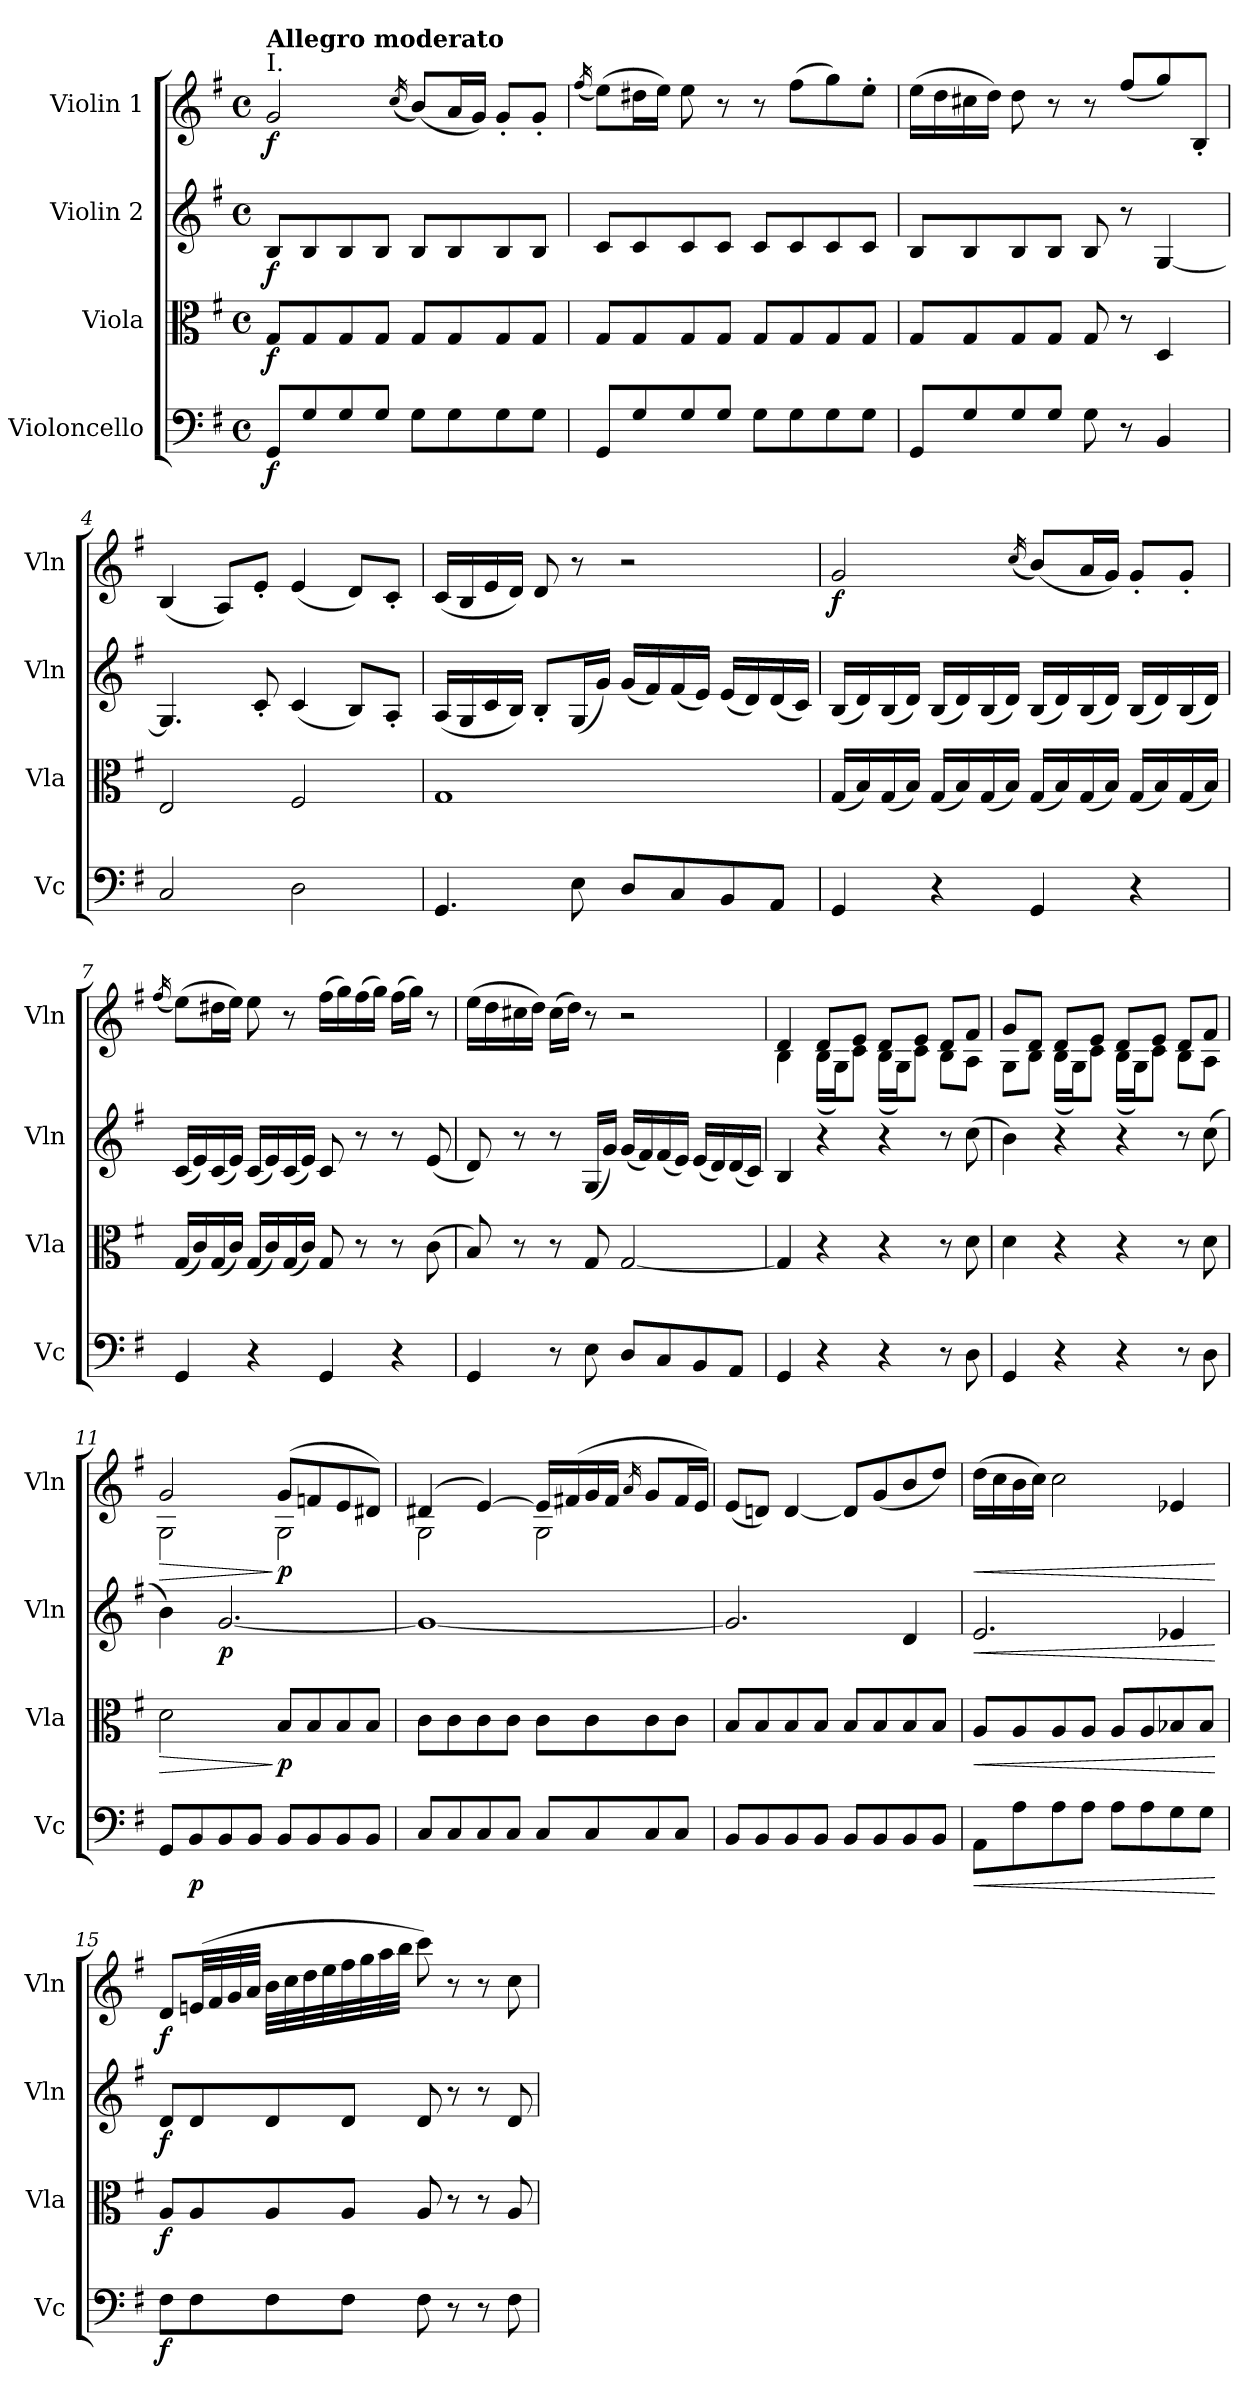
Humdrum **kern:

**kern	**dynam	**kern	**dynam	**kern	**dynam	**kern	**dynam
*part4	*part4	*part3	*part3	*part2	*part2	*part1	*part1
*staff4	*staff4	*staff3	*staff3	*staff2	*staff2	*staff1	*staff1
*I"Violoncello	*	*I"Viola	*	*I"Violin 2	*	*I"Violin 1	*
*I'Vc	*	*I'Vla	*	*I'Vln	*	*I'Vln	*
*clefF4	*	*clefC3	*	*clefG2	*	*clefG2	*
*k[f#]	*	*k[f#]	*	*k[f#]	*	*k[f#]	*
*M4/4	*	*M4/4	*	*M4/4	*	*M4/4	*
*met(c)	*	*met(c)	*	*met(c)	*	*met(c)	*
=1	=1	=1	=1	=1	=1	=1	=1
!	!	!	!	!	!	!LO:TX:a:t=I.	!
!	!	!	!	!	!	!LO:TX:a:B:t=Allegro moderato	!
!	!LO:DY:b	!	!LO:DY:b	!	!LO:DY:b	!	!LO:DY:b
8GG/L	f	8G/L	f	8B/L	f	2g/	f
8G/	.	8G/	.	8B/	.	.	.
8G/	.	8G/	.	8B/	.	.	.
8G/J	.	8G/J	.	8B/J	.	.	.
.	.	.	.	.	.	(16qcc/	.
8G\L	.	8G/L	.	8B/L	.	(8b/L)	.
8G\	.	8G/	.	8B/	.	16a/L	.
.	.	.	.	.	.	16g/JJ)	.
8G\	.	8G/	.	8B/	.	8g'/L	.
8G\J	.	8G/J	.	8B/J	.	8g'/J	.
=2	=2	=2	=2	=2	=2	=2	=2
.	.	.	.	.	.	(16qff#/	.
8GG/L	.	8G/L	.	8c/L	.	(8ee\L)	.
8G/	.	8G/	.	8c/	.	16dd#X\L	.
.	.	.	.	.	.	16ee\JJ)	.
8G/	.	8G/	.	8c/	.	8ee\	.
8G/J	.	8G/J	.	8c/J	.	8r	.
8G\L	.	8G/L	.	8c/L	.	8r	.
8G\	.	8G/	.	8c/	.	(8ff#\L	.
8G\	.	8G/	.	8c/	.	8gg\)	.
8G\J	.	8G/J	.	8c/J	.	8ee'\J	.
=3	=3	=3	=3	=3	=3	=3	=3
8GG/L	.	8G/L	.	8B/L	.	(16ee\LL	.
.	.	.	.	.	.	16dd\	.
8G/	.	8G/	.	8B/	.	16cc#X\	.
.	.	.	.	.	.	16dd\JJ)	.
8G/	.	8G/	.	8B/	.	8dd\	.
8G/J	.	8G/J	.	8B/J	.	8r	.
8G\	.	8G/	.	8B/	.	8r	.
8r	.	8r	.	8r	.	(8ff#/L	.
4BB/	.	4D/	.	[4G/	.	8gg/)	.
.	.	.	.	.	.	8B'/J	.
=4	=4	=4	=4	=4	=4	=4	=4
2C/	.	2E/	.	4.G/]	.	(4B/	.
.	.	.	.	.	.	8A/L)	.
.	.	.	.	8c'/	.	8e'/J	.
2D\	.	2F#/	.	(4c/	.	(4e/	.
.	.	.	.	8B/L)	.	8d/L)	.
.	.	.	.	8A'/J	.	8c'/J	.
!!LO:LB:g=z
=5	=5	=5	=5	=5	=5	=5	=5
4.GG/	.	1G	.	(16A/LL	.	(16c/LL	.
.	.	.	.	16G/	.	16B/	.
.	.	.	.	16c/	.	16e/	.
.	.	.	.	16B/JJ)	.	16d/JJ)	.
.	.	.	.	8B'/L	.	8d/	.
8E\	.	.	.	(16G/L	.	8r	.
.	.	.	.	16g/JJ)	.	.	.
8D/L	.	.	.	(16g/LL	.	2r	.
.	.	.	.	16f#/)	.	.	.
8C/	.	.	.	(16f#/	.	.	.
.	.	.	.	16e/JJ)	.	.	.
8BB/	.	.	.	(16e/LL	.	.	.
.	.	.	.	16d/)	.	.	.
8AA/J	.	.	.	(16d/	.	.	.
.	.	.	.	16c/JJ)	.	.	.
=6	=6	=6	=6	=6	=6	=6	=6
!	!	!	!	!	!	!	!LO:DY:b
4GG/	.	(16G/LL	.	(16B/LL	.	2g/	f
.	.	16B/)	.	16d/)	.	.	.
.	.	(16G/	.	(16B/	.	.	.
.	.	16B/JJ)	.	16d/JJ)	.	.	.
4r	.	(16G/LL	.	(16B/LL	.	.	.
.	.	16B/)	.	16d/)	.	.	.
.	.	(16G/	.	(16B/	.	.	.
.	.	16B/JJ)	.	16d/JJ)	.	.	.
.	.	.	.	.	.	(16qcc/	.
4GG/	.	(16G/LL	.	(16B/LL	.	(8b/L)	.
.	.	16B/)	.	16d/)	.	.	.
.	.	(16G/	.	(16B/	.	16a/L	.
.	.	16B/JJ)	.	16d/JJ)	.	16g/JJ)	.
4r	.	(16G/LL	.	(16B/LL	.	8g'/L	.
.	.	16B/)	.	16d/)	.	.	.
.	.	(16G/	.	(16B/	.	8g'/J	.
.	.	16B/JJ)	.	16d/JJ)	.	.	.
!!LO:LB:g=z
=7	=7	=7	=7	=7	=7	=7	=7
.	.	.	.	.	.	(16qff#/	.
4GG/	.	(16G/LL	.	(16c/LL	.	(8ee\L)	.
.	.	16c/)	.	16e/)	.	.	.
.	.	(16G/	.	(16c/	.	16dd#X\L	.
.	.	16c/JJ)	.	16e/JJ)	.	16ee\JJ)	.
4r	.	(16G/LL	.	(16c/LL	.	8ee\	.
.	.	16c/)	.	16e/)	.	.	.
.	.	(16G/	.	(16c/	.	8r	.
.	.	16c/JJ)	.	16e/JJ)	.	.	.
4GG/	.	8G/	.	8c/	.	(16ff#\LL	.
.	.	.	.	.	.	16gg\)	.
.	.	8r	.	8r	.	(16ff#\	.
.	.	.	.	.	.	16gg\JJ)	.
4r	.	8r	.	8r	.	(16ff#\LL	.
.	.	.	.	.	.	16gg\JJ)	.
.	.	(8c\	.	(8e/	.	8r	.
!!LO:LB:g=z
=8	=8	=8	=8	=8	=8	=8	=8
4GG/	.	8B/)	.	8d/)	.	(16ee\LL	.
.	.	.	.	.	.	16dd\	.
.	.	8r	.	8r	.	16cc#X\	.
.	.	.	.	.	.	16dd\JJ)	.
8r	.	8r	.	8r	.	(16cc#\LL	.
.	.	.	.	.	.	16dd\JJ)	.
8E\	.	8G/	.	(16G/LL	.	8r	.
.	.	.	.	16g/JJ)	.	.	.
8D/L	.	[2G/	.	(16g/LL	.	2r	.
.	.	.	.	16f#/)	.	.	.
8C/	.	.	.	(16f#/	.	.	.
.	.	.	.	16e/JJ)	.	.	.
8BB/	.	.	.	(16e/LL	.	.	.
.	.	.	.	16d/)	.	.	.
8AA/J	.	.	.	(16d/	.	.	.
.	.	.	.	16c/JJ)	.	.	.
=9	=9	=9	=9	=9	=9	=9	=9
*	*	*	*	*	*	*^	*
4GG/	.	4G/]	.	4B/	.	4d/	4B\	.
4r	.	4r	.	4r	.	8d/L	(16B\LL	.
.	.	.	.	.	.	.	16G\J)	.
.	.	.	.	.	.	8e/J	8c\J	.
4r	.	4r	.	4r	.	8d/L	(16B\LL	.
.	.	.	.	.	.	.	16G\J)	.
.	.	.	.	.	.	8e/J	8c\J	.
8r	.	8r	.	8r	.	8d/L	8B\L	.
8D\	.	8d\	.	(8cc\	.	8f#/J	8A\J	.
=10	=10	=10	=10	=10	=10	=10	=10	=10
4GG/	.	4d\	.	4b\)	.	8g/L	8G\L	.
.	.	.	.	.	.	8d/J	8B\J	.
4r	.	4r	.	4r	.	8d/L	(16B\LL	.
.	.	.	.	.	.	.	16G\J)	.
.	.	.	.	.	.	8e/J	8c\J	.
4r	.	4r	.	4r	.	8d/L	(16B\LL	.
.	.	.	.	.	.	.	16G\J)	.
.	.	.	.	.	.	8e/J	8c\J	.
8r	.	8r	.	8r	.	8d/L	8B\L	.
8D\	.	8d\	.	(8cc\	.	8f#/J	8A\J	.
!!LO:PB:g=z	!!
=11	=11	=11	=11	=11	=11	=11	=11	=11
!	!	!	!LO:HP:b	!	!	!	!	!LO:HP:b
8GG/L	.	2d\	>	4b\)	.	2g/	2G\	>
!	!LO:DY:b	!	!	!	!	!	!	!
8BB/	p	.	.	.	.	.	.	.
!	!	!	!	!	!LO:DY:b	!	!	!
8BB/	.	.	.	[2.g/	p	.	.	.
8BB/J	.	.	.	.	.	.	.	.
!	!	!	!LO:DY:n=1:b	!	!	!	!	!LO:DY:n=1:b
8BB/L	.	8B/L	] p	.	.	(8g/L	2G\	] p
8BB/	.	8B/	.	.	.	8fn/	.	.
8BB/	.	8B/	.	.	.	8e/	.	.
8BB/J	.	8B/J	.	.	.	8d#X/J)	.	.
!!LO:LB:g=z	!!
=12	=12	=12	=12	=12	=12	=12	=12	=12
8C/L	.	8c\L	.	1g_	.	(4d#X/	2G\	.
8C/	.	8c\	.	.	.	.	.	.
8C/	.	8c\	.	.	.	[4e/)	.	.
8C/J	.	8c\J	.	.	.	.	.	.
8C/L	.	8c\L	.	.	.	16e/LL]	2G\	.
.	.	.	.	.	.	(16f#X/	.	.
8C/	.	8c\	.	.	.	16g/	.	.
.	.	.	.	.	.	16f#/JJ	.	.
.	.	.	.	.	.	16qa/	.	.
8C/	.	8c\	.	.	.	8g/L	.	.
8C/J	.	8c\J	.	.	.	16f#/L	.	.
.	.	.	.	.	.	16e/JJ)	.	.
*	*	*	*	*	*	*v	*v	*
=13	=13	=13	=13	=13	=13	=13	=13
8BB/L	.	8B/L	.	2.g/]	.	(8e/L	.
8BB/	.	8B/	.	.	.	8dn/J)	.
8BB/	.	8B/	.	.	.	[4d/	.
8BB/J	.	8B/J	.	.	.	.	.
8BB/L	.	8B/L	.	.	.	8d/L]	.
8BB/	.	8B/	.	.	.	(8g/	.
8BB/	.	8B/	.	4d/	.	8b/	.
8BB/J	.	8B/J	.	.	.	8dd/J)	.
=14	=14	=14	=14	=14	=14	=14	=14
!	!LO:HP:b	!	!LO:HP:b	!	!LO:HP:b	!	!LO:HP:b
8AA\L	<	8A/L	<	2.e/	<	(16dd\LL	<
.	.	.	.	.	.	16cc\	.
8A\	.	8A/	.	.	.	16b\	.
.	.	.	.	.	.	16cc\JJ)	.
8A\	.	8A/	.	.	.	2cc\	.
8A\J	.	8A/J	.	.	.	.	.
8A\L	.	8A/L	.	.	.	.	.
8A\	.	8A/	.	.	.	.	.
8G\	.	8B-X/	.	4e-X/	.	4e-X/	.
8G\J	.	8B-/J	.	.	.	.	.
.	[	.	[	.	[	.	[
!!LO:LB:g=z
=15	=15	=15	=15	=15	=15	=15	=15
!	!LO:DY:b	!	!LO:DY:b	!	!LO:DY:b	!	!LO:DY:b
8F#\L	f	8A/L	f	8d/L	f	8d/L	f
8F#\	.	8A/	.	8d/	.	(32en/LL	.
.	.	.	.	.	.	32f#/	.
.	.	.	.	.	.	32g/	.
.	.	.	.	.	.	32a/JJJ	.
8F#\	.	8A/	.	8d/	.	32b\LLL	.
.	.	.	.	.	.	32cc\	.
.	.	.	.	.	.	32dd\	.
.	.	.	.	.	.	32ee\	.
8F#\J	.	8A/J	.	8d/J	.	32ff#\	.
.	.	.	.	.	.	32gg\	.
.	.	.	.	.	.	32aa\	.
.	.	.	.	.	.	32bb\JJJ	.
8F#\	.	8A/	.	8d/	.	8ccc\)	.
8r	.	8r	.	8r	.	8r	.
8r	.	8r	.	8r	.	8r	.
8F#\	.	8A/	.	8d/	.	8cc\	.
=	=	=	=	=	=	=	=
*-	*-	*-	*-	*-	*-	*-	*-
